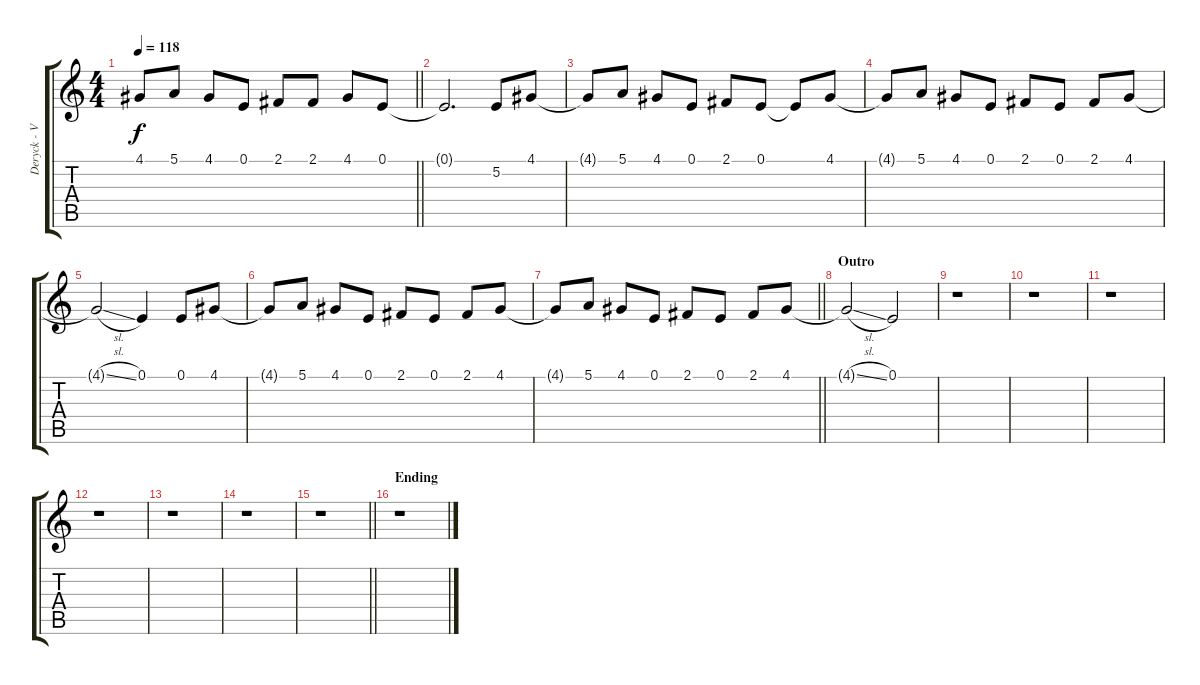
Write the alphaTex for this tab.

\track ("Deryck - Vocals" "Deryck - V") {instrument clarinet}
\staff {score tabs}
\tuning (E4 B3 G3 D3 A2 E2) {hide}
\ts (4 4)
\tempo 118
\clef g2
\barLineRight lightlight
\ks c
4.1{t}.8{dy f} 5.1.8 4.1.8 0.1.8 2.1.8 2.1.8 4.1.8 0.1.8 |
0.1{t}.2{d} 5.2.8 4.1.8 |
4.1{t}.8 5.1.8 4.1.8 0.1.8 2.1.8 0.1.8 0.1{t}.8 4.1.8 |
4.1{t}.8 5.1.8 4.1.8 0.1.8 2.1.8 0.1.8 2.1.8 4.1.8 |
4.1{sl t}.2 0.1.4 0.1.8 4.1.8 |
4.1{t}.8 5.1.8 4.1.8 0.1.8 2.1.8 0.1.8 2.1.8 4.1.8 |
\barLineRight lightlight
4.1{t}.8 5.1.8 4.1.8 0.1.8 2.1.8 0.1.8 2.1.8 4.1.8 |
\section ("" "Outro")
4.1{sl t}.2 0.1.2 |
r.1 |
r.1 |
r.1 |
r.1 |
r.1 |
r.1 |
\barLineRight lightlight
r.1 |
\section ("" "Ending")
r.1
